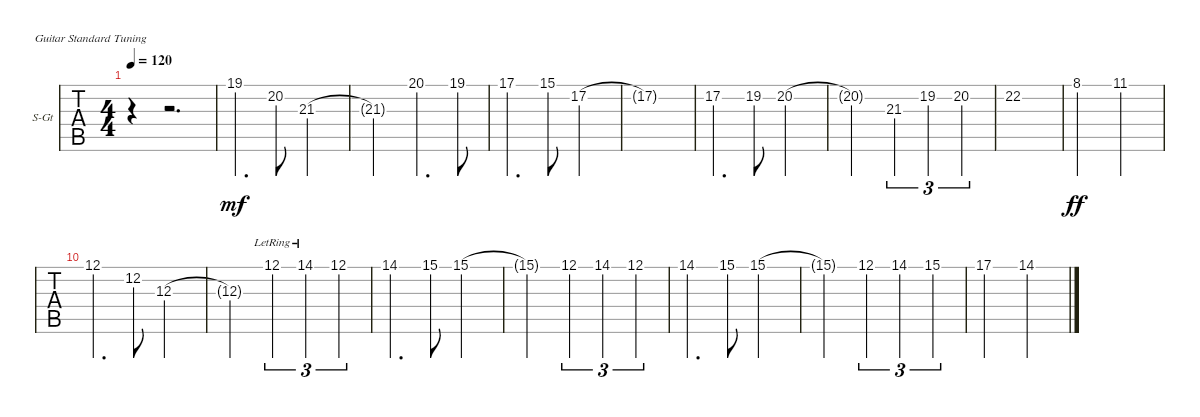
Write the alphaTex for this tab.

\bracketExtendMode nobrackets
\firstSystemTrackNameOrientation horizontal
\otherSystemsTrackNameOrientation horizontal
\defaultBarNumberDisplay FirstOfSystem
\track ("Synth" "S-Gt") {instrument violin}
\staff {tabs}
\tuning (E4 B3 G3 D3 A2 E2)
\displaytranspose 12
\ts (4 4)
\tempo 120
\clef g2
\ks c
r.4{dy mf instrument violin} r.2{d} |
19.1.4{d} 20.2.8 21.3.2 |
21.3{t}.2 20.1.4{d} 19.1.8 |
17.1.4{d} 15.1.8 17.2.2 |
17.2{t}.1 |
\scale
0.266497 17.2.4{d} 19.2.8 20.2.2 |
\scale
0.347716 20.2{t}.2 21.3.4{tu (3 2)} 19.2.4{tu (3 2)} 20.2.4{tu (3 2)} |
\scale
0.152284 22.2.1 |
\scale
0.233503 8.1.2{dy ff} 11.1.2 |
\scale
0.243437
\scale
0.216942 12.1.4{d} 12.2.8 12.3.2 |
\scale
0.242243
\scale
0.283058 12.3{t}.2 12.1{lr}.4{tu (3 2)} 14.1{lr}.4{tu (3 2)} 12.1.4{tu (3 2)} |
\scale
0.257757
\scale
0.216942 14.1.4{d} 15.1.8 15.1.2 |
\scale
0.256563
\scale
0.283058 15.1{t}.2 12.1.4{tu (3 2)} 14.1.4{tu (3 2)} 12.1.4{tu (3 2)} |
\scale
0.28125
\scale
0.246479 14.1.4{d} 15.1.8 15.1.2 |
\scale
0.28125
\scale
0.321596 15.1{t}.2 12.1.4{tu (3 2)} 14.1.4{tu (3 2)} 15.1.4{tu (3 2)} |
\scale
0.21875
\scale
0.215962 17.1.2 14.1.2
